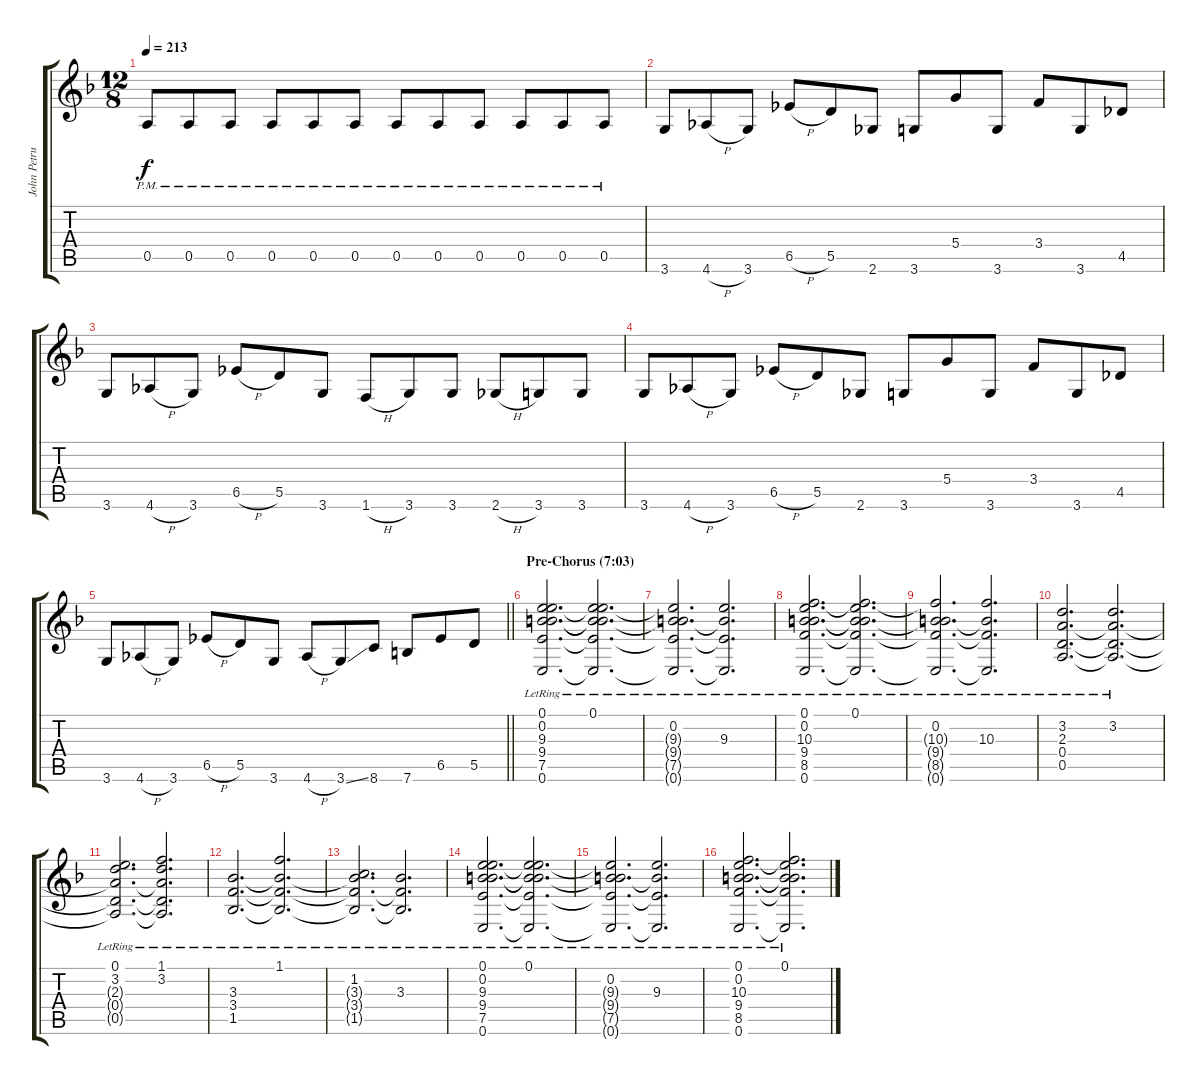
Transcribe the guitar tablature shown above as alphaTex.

\track ("John Petrucci Gtr. 1" "John Petru") {instrument distortionguitar}
\staff {score tabs}
\tuning (E4 B3 G3 D3 A2 E2) {hide}
\ts (12 8)
\tempo 213
\clef g2
\ks dminor
0.5{pm}.8{dy f} 0.5{pm}.8 0.5{pm}.8 0.5{pm}.8 0.5{pm}.8 0.5{pm}.8 0.5{pm}.8 0.5{pm}.8 0.5{pm}.8 0.5{pm}.8 0.5{pm}.8 0.5{pm}.8 |
3.6.8 4.6{h}.8 3.6.8 6.5{h}.8 5.5.8 2.6.8 3.6.8 5.4.8 3.6.8 3.4.8 3.6.8 4.5.8 |
3.6.8 4.6{h}.8 3.6.8 6.5{h}.8 5.5.8 3.6.8 1.6{h}.8 3.6.8 3.6.8 2.6{h}.8 3.6.8 3.6.8 |
3.6.8 4.6{h}.8 3.6.8 6.5{h}.8 5.5.8 2.6.8 3.6.8 5.4.8 3.6.8 3.4.8 3.6.8 4.5.8 |
\barLineRight lightlight
3.6.8 4.6{h}.8 3.6.8 6.5{h}.8 5.5.8 3.6.8 4.6{h}.8 3.6{ss}.8 8.6.8 7.6.8 6.5.8 5.5.8 |
\section ("" "Pre-Chorus (7:03)")
(0.1{lr} 0.2{lr} 9.3{lr} 9.4{lr} 7.5{lr} 0.6{lr}).2{d} (0.1{lr} 0.2{t} 9.3{t} 9.4{t} 7.5{t} 0.6{t}).2{d} |
(0.2{lr} 9.3{t} 9.4{t} 7.5{t} 0.6{t}).2{d} (9.3{lr} 9.4{t} 7.5{t} 0.6{t}).2{d} |
(0.1{lr} 0.2{lr} 10.3{lr} 9.4{lr} 8.5{lr} 0.6{lr}).2{d} (0.1{lr} 0.2{t} 10.3{t} 9.4{t} 8.5{t} 0.6{t}).2{d} |
(0.2{lr} 10.3{t} 9.4{t} 8.5{t} 0.6{t}).2{d} (10.3{lr} 9.4{t} 8.5{t} 0.6{t}).2{d} |
(3.2{lr} 2.3{lr} 0.4{lr} 0.5{lr}).2{d} (3.2{lr} 2.3{t} 0.4{t} 0.5{t}).2{d} |
(0.1{lr} 3.2{lr} 2.3{t} 0.4{t} 0.5{t}).2{d} (1.1{lr} 3.2{lr} 2.3{t} 0.4{t} 0.5{t}).2{d} |
(3.3{lr} 3.4{lr} 1.5{lr}).2{d} (1.1{lr} 3.3{t} 3.4{t} 1.5{t}).2{d} |
(1.2{lr} 3.3{t} 3.4{t} 1.5{t}).2{d} (3.3{lr} 3.4{t} 1.5{t}).2{d} |
(0.1{lr} 0.2{lr} 9.3{lr} 9.4{lr} 7.5{lr} 0.6{lr}).2{d} (0.1{lr} 0.2{t} 9.3{t} 9.4{t} 7.5{t} 0.6{t}).2{d} |
(0.2{lr} 9.3{t} 9.4{t} 7.5{t} 0.6{t}).2{d} (9.3{lr} 9.4{t} 7.5{t} 0.6{t}).2{d} |
(0.1{lr} 0.2{lr} 10.3{lr} 9.4{lr} 8.5{lr} 0.6{lr}).2{d} (0.1{lr} 0.2{t} 10.3{t} 9.4{t} 8.5{t} 0.6{t}).2{d}
